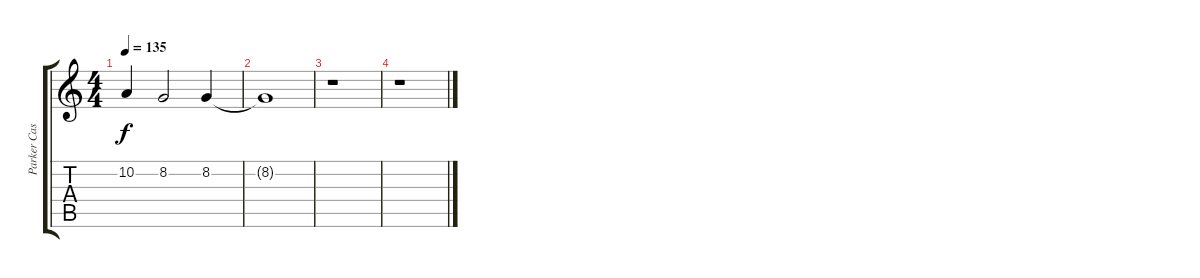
\track ("Parker Case (Keyboard)" "Parker Cas") {instrument acousticgrandpiano}
\staff {score tabs}
\tuning (E4 B3 G3 D3 A2 E2) {hide}
\ts (4 4)
\tempo 135
\clef g2
\ks c
10.2{t}.4{dy f} 8.2.2 8.2.4 |
8.2{t}.1 |
r.1 |
r.1
